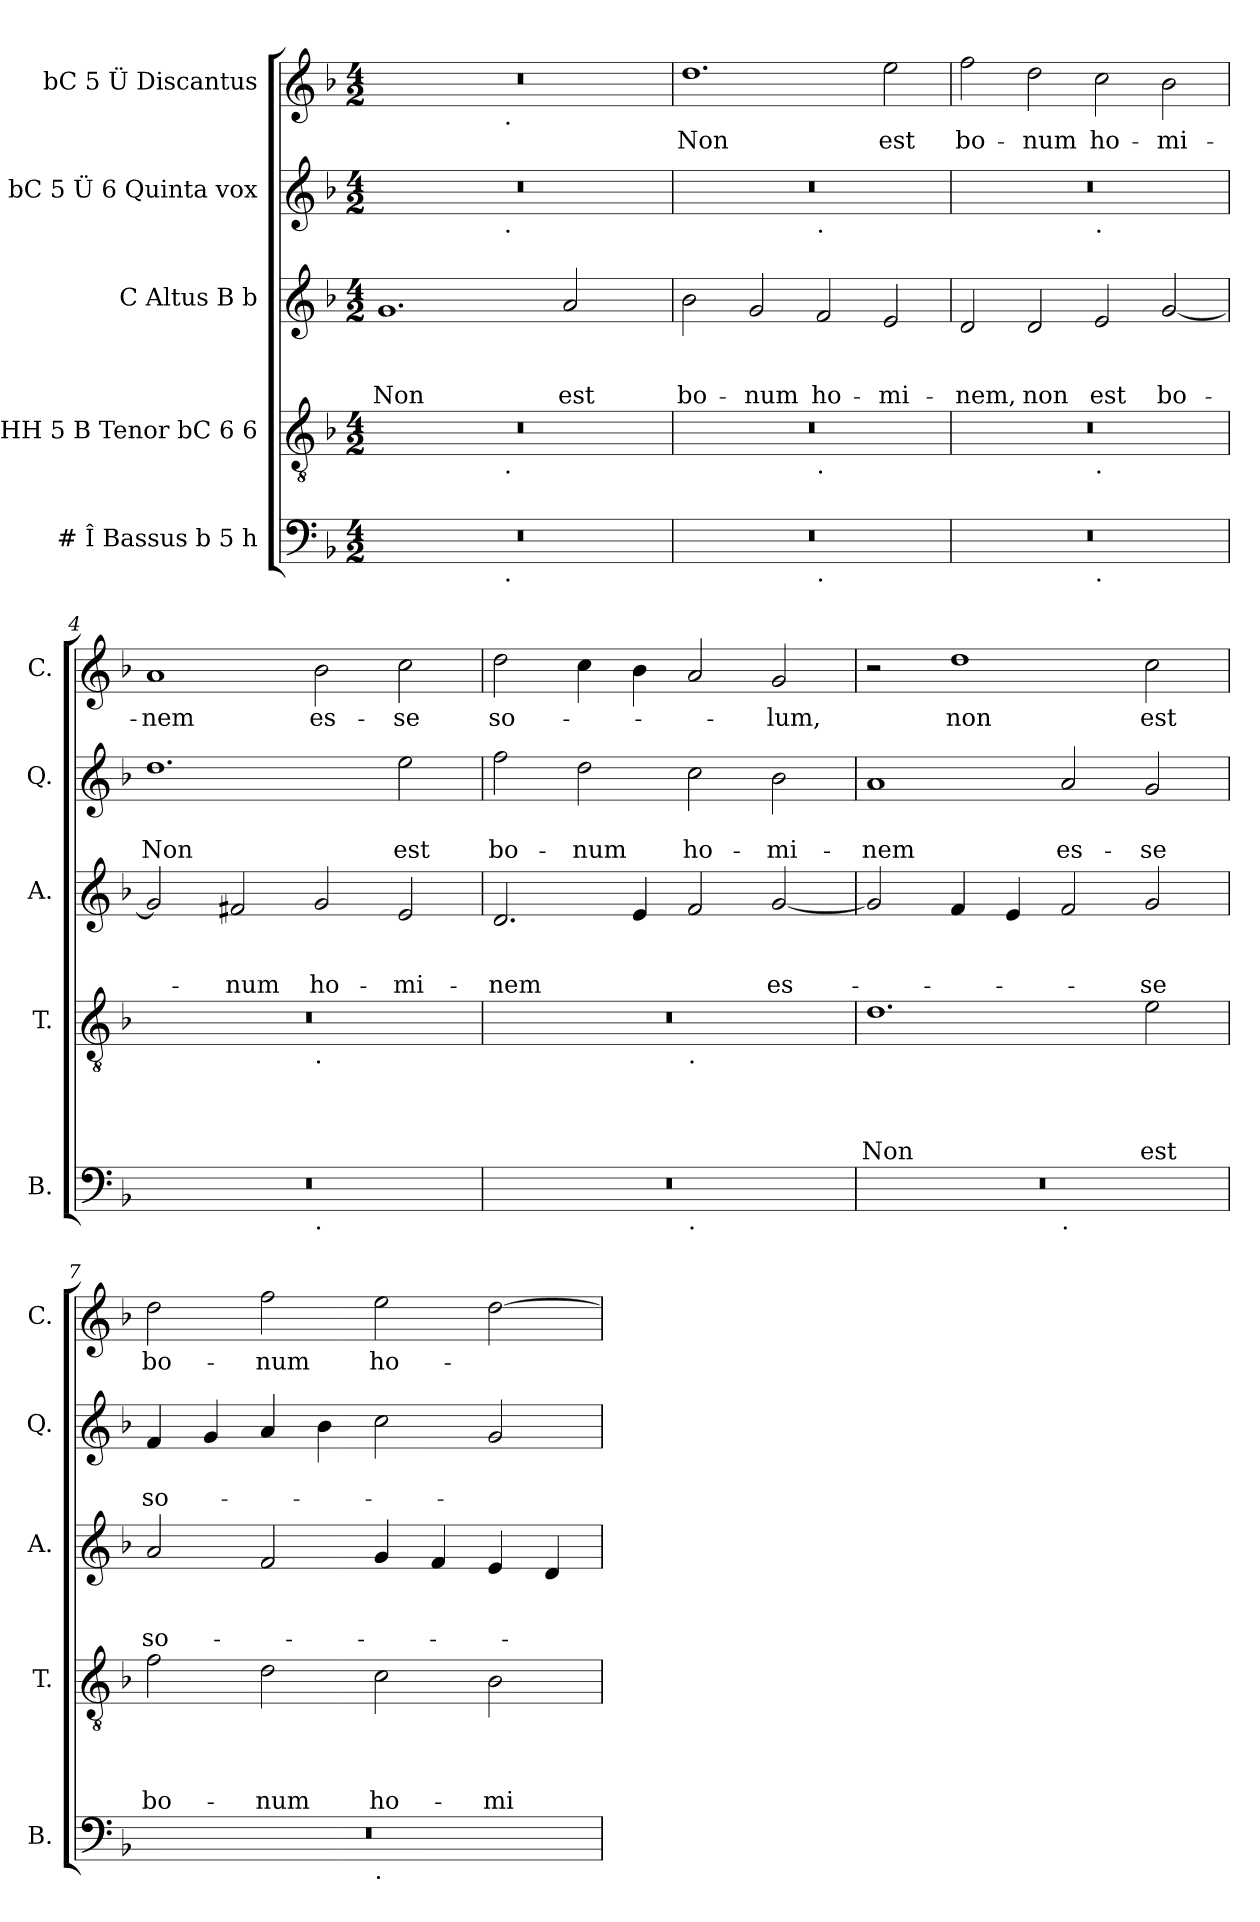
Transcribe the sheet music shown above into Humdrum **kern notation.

**kern	**kern	**text	**text	**text	**text	**kern	**text	**text	**text	**kern	**text	**text	**kern	**text
*part5	*part4	*part4	*part4	*part4	*part4	*part3	*part3	*part3	*part3	*part2	*part2	*part2	*part1	*part1
*staff5	*staff4	*staff4	*staff4	*staff4	*staff4	*staff3	*staff3	*staff3	*staff3	*staff2	*staff2	*staff2	*staff1	*staff1
*I"# Î Bassus b 5 h	*I"ú.HH 5 B Tenor bC 6 6	*	*	*	*	*I"C Altus B b	*	*	*	*I"bC 5 Ü 6 Quinta vox	*	*	*I"bC 5 Ü Discantus	*
*I'B.	*I'T.	*	*	*	*	*I'A.	*	*	*	*I'Q.	*	*	*I'C.	*
*clefF4	*clefGv2	*	*	*	*	*clefG2	*	*	*	*clefG2	*	*	*clefG2	*
*k[b-]	*k[b-]	*	*	*	*	*k[b-]	*	*	*	*k[b-]	*	*	*k[b-]	*
*F:	*F:	*	*	*	*	*F:	*	*	*	*F:	*	*	*F:	*
*M4/2	*M4/2	*	*	*	*	*M4/2	*	*	*	*M4/2	*	*	*M4/2	*
=1	=1	=1	=1	=1	=1	=1	=1	=1	=1	=1	=1	=1	=1	=1
!LO:TX:b:t=.	!	!	!	!	!	!	!	!	!	!	!	!	!	!
!	!	!	!	!	!	!	!	!	!LO:LY:b	!	!	!	!	!
*^	*^	*	*	*	*	*	*	*	*	*^	*	*	*^	*
0r	1ryy	0r	1ryy	.	.	.	.	1.g	.	.	Non	0r	1ryy	.	.	0r	1ryy	.
.	16.ryy	.	16.ryy	.	.	.	.	.	.	.	.	.	16.ryy	.	.	.	16.ryy	.
!	!	!	!	!	!	!	!	!	!	!	!	!	!	!	!	!	!LO:TX:b:t=.	!
!	!	!	!	!	!	!	!	!	!	!	!	!	!LO:TX:b:t=.	!	!	!	!	!
!	!	!	!LO:TX:b:t=.	!	!	!	!	!	!	!	!	!	!	!	!	!	!	!
!	!LO:TX:b:t=.	!	!	!	!	!	!	!	!	!	!	!	!	!	!	!	!	!
.	2ryy	.	2ryy	.	.	.	.	.	.	.	.	.	2ryy	.	.	.	2ryy	.
!	!	!	!	!	!	!	!	!	!	!	!LO:LY:b	!	!	!	!	!	!	!
.	.	.	.	.	.	.	.	2a/	.	.	est	.	.	.	.	.	.	.
.	4ryy	.	4ryy	.	.	.	.	.	.	.	.	.	4ryy	.	.	.	4ryy	.
.	8ryy	.	8ryy	.	.	.	.	.	.	.	.	.	8ryy	.	.	.	8ryy	.
.	32ryy	.	32ryy	.	.	.	.	.	.	.	.	.	32ryy	.	.	.	32ryy	.
=2	=2	=2	=2	=2	=2	=2	=2	=2	=2	=2	=2	=2	=2	=2	=2	=2	=2	=2
!	!	!	!	!	!	!	!	!	!	!	!LO:LY:b	!	!	!	!	!	!	!LO:LY:b
*	*	*	*	*	*	*	*	*	*	*	*	*	*	*	*	*v	*v	*
0r	1ryy	0r	1ryy	.	.	.	.	2b-\	.	.	bo-	0r	1ryy	.	.	1.dd	Non
!	!	!	!	!	!	!	!	!	!	!	!LO:LY:b	!	!	!	!	!	!
.	.	.	.	.	.	.	.	2g/	.	.	-num	.	.	.	.	.	.
!	!	!	!	!	!	!	!	!	!	!	!	!	!LO:TX:b:t=.	!	!	!	!
!	!	!	!LO:TX:b:t=.	!	!	!	!	!	!	!	!	!	!	!	!	!	!
!	!LO:TX:b:t=.	!	!	!	!	!	!	!	!	!	!	!	!	!	!	!	!
!	!	!	!	!	!	!	!	!	!	!	!LO:LY:b	!	!	!	!	!	!
.	1ryy	.	1ryy	.	.	.	.	2f/	.	.	ho-	.	1ryy	.	.	.	.
!	!	!	!	!	!	!	!	!	!	!	!LO:LY:b	!	!	!	!	!	!LO:LY:b
.	.	.	.	.	.	.	.	2e/	.	.	-mi-	.	.	.	.	2ee\	est
=3	=3	=3	=3	=3	=3	=3	=3	=3	=3	=3	=3	=3	=3	=3	=3	=3	=3
!	!	!	!	!	!	!	!	!	!	!	!LO:LY:b	!	!	!	!	!	!LO:LY:b
0r	1ryy	0r	1ryy	.	.	.	.	2d/	.	.	-nem,	0r	1ryy	.	.	2ff\	bo-
!	!	!	!	!	!	!	!	!	!	!	!LO:LY:b	!	!	!	!	!	!LO:LY:b
.	.	.	.	.	.	.	.	2d/	.	.	non	.	.	.	.	2dd\	-num
!	!	!	!	!	!	!	!	!	!	!	!	!	!LO:TX:b:t=.	!	!	!	!
!	!	!	!LO:TX:b:t=.	!	!	!	!	!	!	!	!	!	!	!	!	!	!
!	!LO:TX:b:t=.	!	!	!	!	!	!	!	!	!	!	!	!	!	!	!	!
!	!	!	!	!	!	!	!	!	!	!	!LO:LY:b	!	!	!	!	!	!LO:LY:b
.	1ryy	.	1ryy	.	.	.	.	2e/	.	.	est	.	1ryy	.	.	2cc\	ho-
!	!	!	!	!	!	!	!	!	!	!	!LO:LY:b	!	!	!	!	!	!LO:LY:b
.	.	.	.	.	.	.	.	[<2g/	.	.	bo-	.	.	.	.	2b-\	-mi-
=4	=4	=4	=4	=4	=4	=4	=4	=4	=4	=4	=4	=4	=4	=4	=4	=4	=4
!	!	!	!	!	!	!	!	!	!	!	!	!	!	!	!LO:LY:b	!	!LO:LY:b
*	*	*	*	*	*	*	*	*	*	*	*	*v	*v	*	*	*	*
0r	1ryy	0r	1ryy	.	.	.	.	2g/]	.	.	.	1.dd	.	Non	1a	-nem
!	!	!	!	!	!	!	!	!	!	!	!LO:LY:b	!	!	!	!	!
.	.	.	.	.	.	.	.	2f#X/	.	.	-num	.	.	.	.	.
!	!	!	!LO:TX:b:t=.	!	!	!	!	!	!	!	!	!	!	!	!	!
!	!LO:TX:b:t=.	!	!	!	!	!	!	!	!	!	!	!	!	!	!	!
!	!	!	!	!	!	!	!	!	!	!	!LO:LY:b	!	!	!	!	!LO:LY:b
.	1ryy	.	1ryy	.	.	.	.	2g/	.	.	ho-	.	.	.	2b-\	es-
!	!	!	!	!	!	!	!	!	!	!	!LO:LY:b	!	!	!LO:LY:b	!	!LO:LY:b
.	.	.	.	.	.	.	.	2e/	.	.	-mi-	2ee\	.	est	2cc\	-se
!!LO:LB:g=z
=5	=5	=5	=5	=5	=5	=5	=5	=5	=5	=5	=5	=5	=5	=5	=5	=5
!	!	!	!	!	!	!	!	!	!	!	!LO:LY:b	!	!	!LO:LY:b	!	!LO:LY:b
0r	1ryy	0r	1ryy	.	.	.	.	2.d/	.	.	-nem	2ff\	.	bo-	2dd\	so-
!	!	!	!	!	!	!	!	!	!	!	!	!	!	!LO:LY:b	!	!
.	.	.	.	.	.	.	.	.	.	.	.	2dd\	.	-num	4cc\	.
.	.	.	.	.	.	.	.	4e/	.	.	.	.	.	.	4b-\	.
!	!	!	!LO:TX:b:t=.	!	!	!	!	!	!	!	!	!	!	!	!	!
!	!LO:TX:b:t=.	!	!	!	!	!	!	!	!	!	!	!	!	!	!	!
!	!	!	!	!	!	!	!	!	!	!	!	!	!	!LO:LY:b	!	!
.	1ryy	.	1ryy	.	.	.	.	2f/	.	.	.	2cc\	.	ho-	2a/	.
!	!	!	!	!	!	!	!	!	!	!	!LO:LY:b	!	!	!LO:LY:b	!	!LO:LY:b
.	.	.	.	.	.	.	.	[<2g/	.	.	es-	2b-\	.	-mi-	2g/	-lum,
=6	=6	=6	=6	=6	=6	=6	=6	=6	=6	=6	=6	=6	=6	=6	=6	=6
!	!	!	!	!	!	!	!LO:LY:b	!	!	!	!	!	!	!LO:LY:b	!	!
*	*	*v	*v	*	*	*	*	*	*	*	*	*	*	*	*	*
0r	1ryy	1.d	.	.	.	Non	2g/]	.	.	.	1a	.	-nem	2r	.
!	!	!	!	!	!	!	!	!	!	!	!	!	!	!	!LO:LY:b
.	.	.	.	.	.	.	4f/	.	.	.	.	.	.	1dd	non
.	.	.	.	.	.	.	4e/	.	.	.	.	.	.	.	.
!	!LO:TX:b:t=.	!	!	!	!	!	!	!	!	!	!	!	!	!	!
!	!	!	!	!	!	!	!	!	!	!	!	!	!LO:LY:b	!	!
.	1ryy	.	.	.	.	.	2f/	.	.	.	2a/	.	es-	.	.
!	!	!	!	!	!	!LO:LY:b	!	!	!	!LO:LY:b	!	!	!LO:LY:b	!	!LO:LY:b
.	.	2e\	.	.	.	est	2g/	.	.	-se	2g/	.	-se	2cc\	est
=7	=7	=7	=7	=7	=7	=7	=7	=7	=7	=7	=7	=7	=7	=7	=7
!	!	!	!	!	!	!LO:LY:b	!	!	!	!LO:LY:b	!	!	!LO:LY:b	!	!LO:LY:b
0r	1ryy	2f\	.	.	.	bo-	2a/	.	.	so-	4f/	.	so-	2dd\	bo-
.	.	.	.	.	.	.	.	.	.	.	4g/	.	.	.	.
!	!	!	!	!	!	!LO:LY:b	!	!	!	!	!	!	!	!	!LO:LY:b
.	.	2d\	.	.	.	-num	2f/	.	.	.	4a/	.	.	2ff\	-num
.	.	.	.	.	.	.	.	.	.	.	4b-\	.	.	.	.
!	!LO:TX:b:t=.	!	!	!	!	!	!	!	!	!	!	!	!	!	!
!	!	!	!	!	!	!LO:LY:b	!	!	!	!	!	!	!	!	!LO:LY:b
.	1ryy	2c\	.	.	.	ho-	4g/	.	.	.	2cc\	.	.	2ee\	ho-
.	.	.	.	.	.	.	4f/	.	.	.	.	.	.	.	.
!	!	!	!	!	!	!LO:LY:b	!	!	!	!	!	!	!	!	!
.	.	2B-\	.	.	.	-mi-	4e/	.	.	.	2g/	.	.	[>2dd\	.
.	.	.	.	.	.	.	4d/	.	.	.	.	.	.	.	.
*v	*v	*	*	*	*	*	*	*	*	*	*	*	*	*	*
=	=	=	=	=	=	=	=	=	=	=	=	=	=	=
*-	*-	*-	*-	*-	*-	*-	*-	*-	*-	*-	*-	*-	*-	*-
